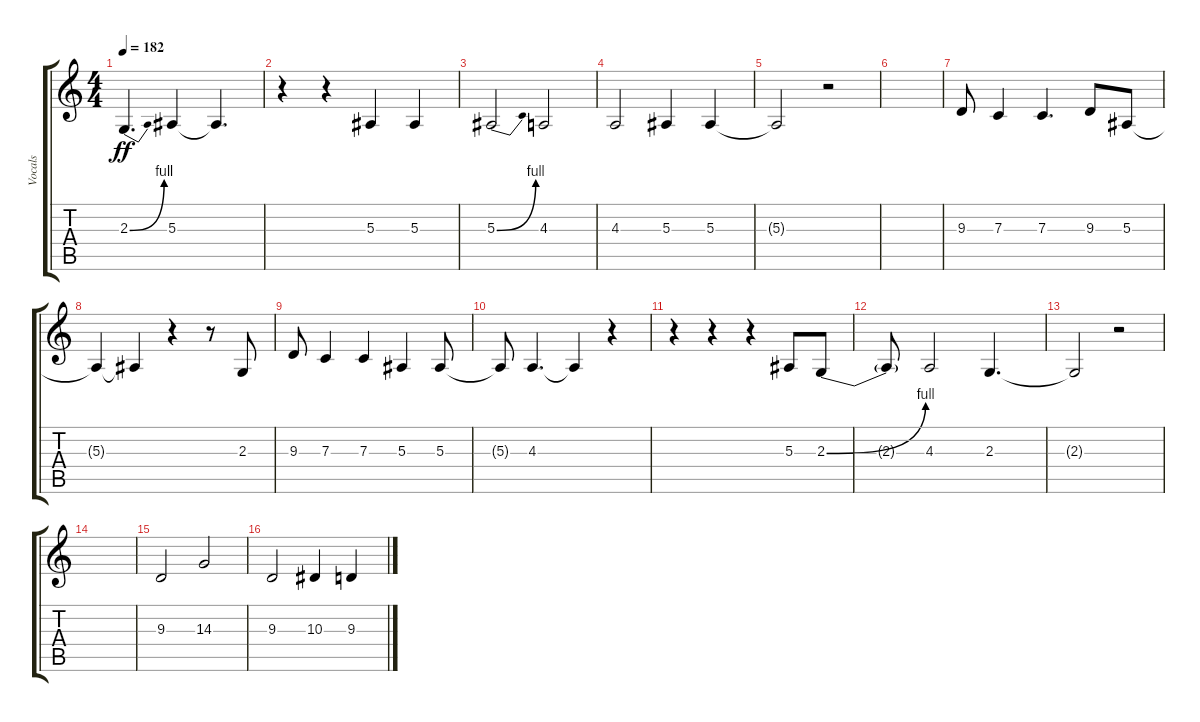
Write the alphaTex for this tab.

\track ("Vocals" "Vocals") {instrument bassoon}
\staff {score tabs}
\tuning (D4 A3 F3 C3 G2 D2) {hide}
\ts (4 4)
\tempo 182
\clef g2
\ks c
2.3{be (bend 0 0 60 4)}.4{d dy ff} 5.3.4 5.3{t}.4{d} |
r.4 r.4 5.3.4 5.3.4 |
5.3{be (bend 0 0 60 4)}.2 4.3.2 |
4.3.2 5.3.4 5.3.4 |
5.3{t}.2 r.2 |
|
9.3.8 7.3.4 7.3.4{d} 9.3.8 5.3.8 |
5.3{t}.4 5.3{t}.4 r.4 r.8 2.3.8 |
9.3.8 7.3.4 7.3.4 5.3.4 5.3.8 |
5.3{t}.8 4.3.4{d} 4.3{t}.4 r.4 |
r.4 r.4 r.4 5.3.8 2.3{be (bend 0 0 60 4)}.8 |
2.3{t}.8 4.3.2 2.3.4{d} |
2.3{t}.2 r.2 |
|
9.3.2{instrument bassoon} 14.3.2 |
9.3.2 10.3.4 9.3.4
